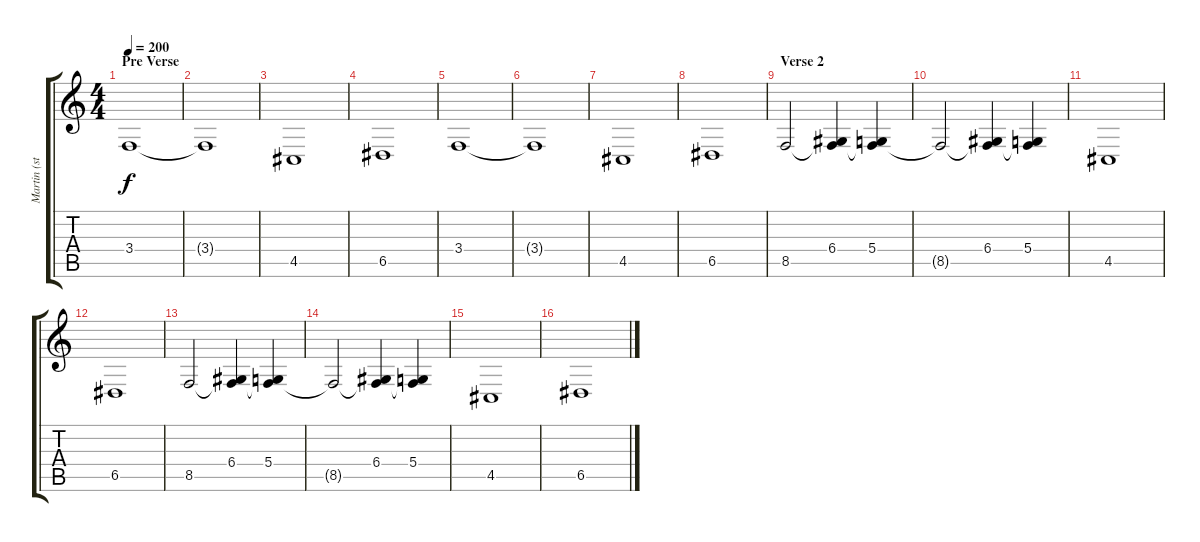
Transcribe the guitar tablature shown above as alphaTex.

\track ("Martin (strings)" "Martin (st") {instrument stringensemble2}
\staff {score tabs}
\tuning (E4 B3 G3 D3 A2 E2) {hide}
\ts (4 4)
\section ("" "Pre Verse")
\tempo 200
\clef g2
\ks c
3.4.1{dy f} |
3.4{t}.1 |
4.5.1 |
6.5.1 |
3.4.1 |
3.4{t}.1 |
4.5.1 |
6.5.1 |
\section ("" "Verse 2")
8.5.2 (6.4 8.5{t}).4 (5.4 8.5{t}).4 |
8.5{t}.2 (6.4 8.5{t}).4 (5.4 8.5{t}).4 |
4.5.1 |
6.5.1 |
8.5.2 (6.4 8.5{t}).4 (5.4 8.5{t}).4 |
8.5{t}.2 (6.4 8.5{t}).4 (5.4 8.5{t}).4 |
4.5.1 |
6.5.1
